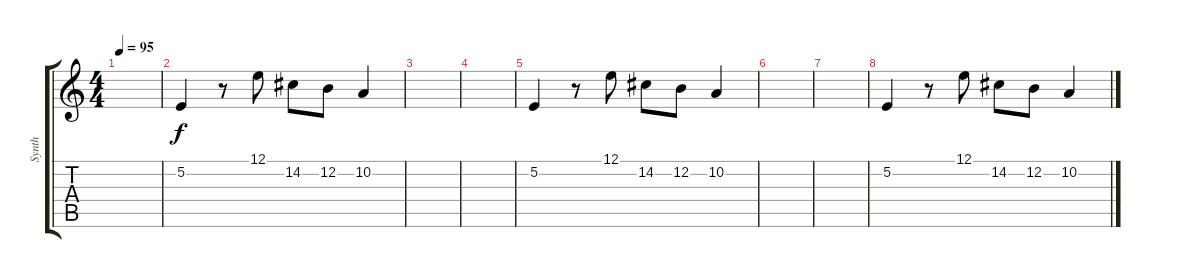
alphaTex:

\track ("Synth" "Synth") {instrument pad5bowed}
\staff {score tabs}
\tuning (E4 B3 G3 D3 A2 E2) {hide}
\ts (4 4)
\tempo 95
\clef g2
\ks c
|
5.2.4 r.8 12.1.8 14.2.8 12.2.8 10.2.4 |
|
|
5.2.4 r.8 12.1.8 14.2.8 12.2.8 10.2.4 |
|
|
5.2.4 r.8 12.1.8 14.2.8 12.2.8 10.2.4
